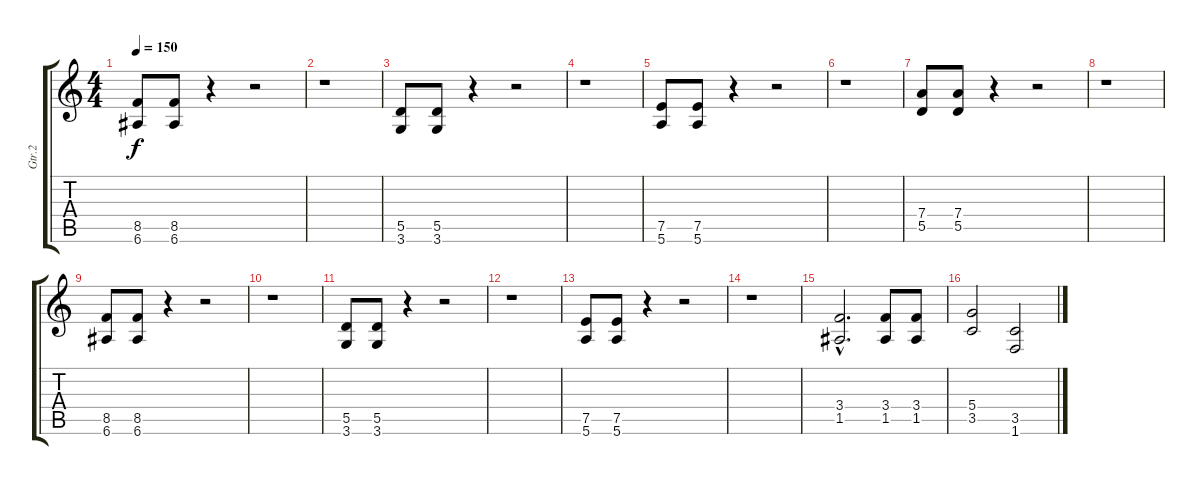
\track ("Gtr.2" "Gtr.2") {instrument overdrivenguitar}
\staff {score tabs}
\tuning (E4 B3 G3 D3 A2 E2) {hide}
\ts (4 4)
\tempo 150
\clef g2
\ks c
(8.5 6.6).8{dy f} (8.5 6.6).8 r.4 r.2 |
r.1 |
(5.5 3.6).8 (5.5 3.6).8 r.4 r.2 |
r.1 |
(7.5 5.6).8 (7.5 5.6).8 r.4 r.2 |
r.1 |
(7.4 5.5).8 (7.4 5.5).8 r.4 r.2 |
r.1 |
(8.5 6.6).8 (8.5 6.6).8 r.4 r.2 |
r.1 |
(5.5 3.6).8 (5.5 3.6).8 r.4 r.2 |
r.1 |
(7.5 5.6).8 (7.5 5.6).8 r.4 r.2 |
r.1 |
(3.4{hac} 1.5{hac}).2{d} (3.4 1.5).8 (3.4 1.5).8 |
(5.4 3.5).2 (3.5 1.6).2
